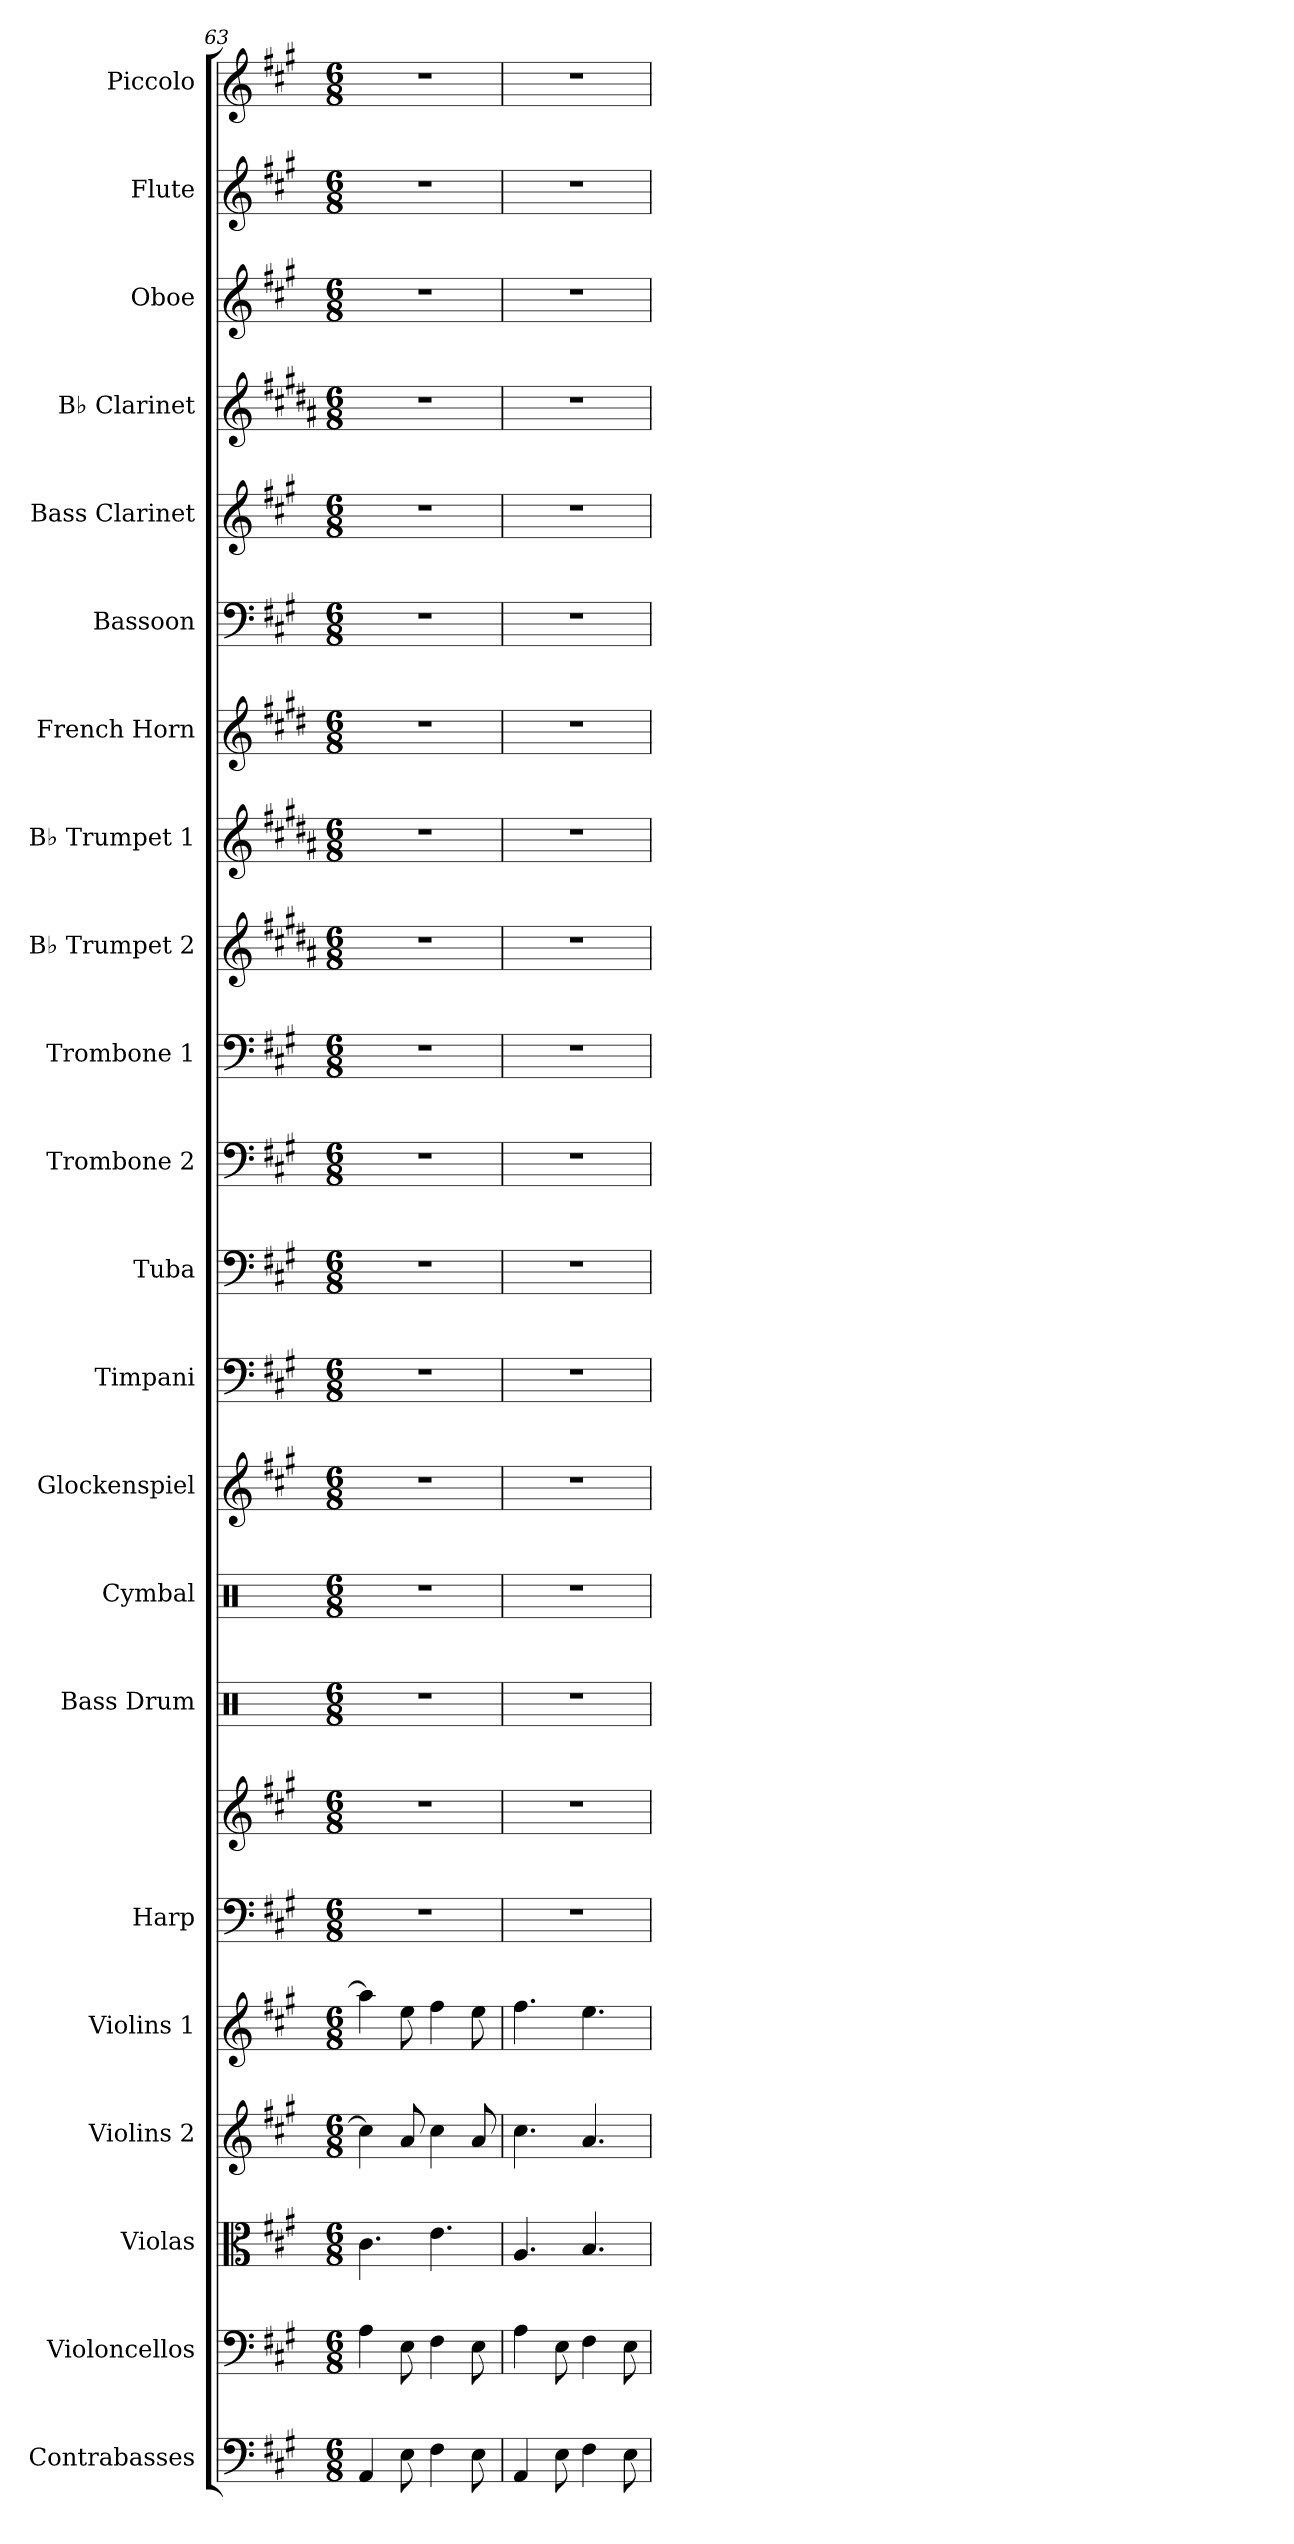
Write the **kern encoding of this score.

**kern	**kern	**kern	**kern	**kern	**kern	**kern	**kern	**kern	**kern	**kern	**kern	**kern	**kern	**kern	**kern	**kern	**kern	**kern	**kern	**kern	**kern	**kern
*part22	*part21	*part20	*part19	*part18	*part17	*part17	*part16	*part15	*part14	*part13	*part12	*part11	*part10	*part9	*part8	*part7	*part6	*part5	*part4	*part3	*part2	*part1
*staff23	*staff22	*staff21	*staff20	*staff19	*staff18	*staff17	*staff16	*staff15	*staff14	*staff13	*staff12	*staff11	*staff10	*staff9	*staff8	*staff7	*staff6	*staff5	*staff4	*staff3	*staff2	*staff1
*I"Contrabasses	*I"Violoncellos	*I"Violas	*I"Violins 2	*I"Violins 1	*I"Harp	*	*I"Bass Drum	*I"Cymbal	*I"Glockenspiel	*I"Timpani	*I"Tuba	*I"Trombone 2	*I"Trombone 1	*I"B♭ Trumpet 2	*I"B♭ Trumpet 1	*I"French Horn	*I"Bassoon	*I"Bass Clarinet	*I"B♭ Clarinet	*I"Oboe	*I"Flute	*I"Piccolo
*I'Cbs.	*I'Vcs.	*I'Vlas.	*I'Vlns. 2	*I'Vlns. 1	*I'Hrp.	*	*I'B. Dr.	*I'Cym.	*I'Glock.	*I'Timp.	*I'Tba.	*I'Tbn. 2	*I'Tbn. 1	*I'B♭ Tpt. 2	*I'B♭ Tpt. 1	*I'F Hn.	*I'Bsn.	*I'B. Cl.	*I'B♭ Cl.	*I'Ob.	*I'Fl.	*I'Picc.
*clefF4	*clefF4	*clefC3	*clefG2	*clefG2	*clefF4	*clefG2	*clefX	*clefX	*clefG2	*clefF4	*clefF4	*clefF4	*clefF4	*clefG2	*clefG2	*clefG2	*clefF4	*clefG2	*clefG2	*clefG2	*clefG2	*clefG2
*ITrd7c12	*	*	*	*	*	*	*	*	*ITrd-14c-24	*	*	*	*	*ITrd1c2	*ITrd1c2	*ITrd4c7	*	*ITrd8c14	*ITrd1c2	*	*	*ITrd-7c-12
*k[f#c#g#]	*k[f#c#g#]	*k[f#c#g#]	*k[f#c#g#]	*k[f#c#g#]	*k[f#c#g#]	*k[f#c#g#]	*k[]	*k[]	*k[f#c#g#]	*k[f#c#g#]	*k[f#c#g#]	*k[f#c#g#]	*k[f#c#g#]	*k[f#c#g#]	*k[f#c#g#]	*k[f#c#g#]	*k[f#c#g#]	*k[f#c#g#]	*k[f#c#g#]	*k[f#c#g#]	*k[f#c#g#]	*k[f#c#g#]
*M6/8	*M6/8	*M6/8	*M6/8	*M6/8	*M6/8	*M6/8	*M6/8	*M6/8	*M6/8	*M6/8	*M6/8	*M6/8	*M6/8	*M6/8	*M6/8	*M6/8	*M6/8	*M6/8	*M6/8	*M6/8	*M6/8	*M6/8
=63	=63	=63	=63	=63	=63	=63	=63	=63	=63	=63	=63	=63	=63	=63	=63	=63	=63	=63	=63	=63	=63	=63
4AAA/	4A\	4.c#\	4cc#\]	4aa\]	2.r	2.r	2.r	2.r	2.r	2.r	2.r	2.r	2.r	2.r	2.r	2.r	2.r	2.r	2.r	2.r	2.r	2.r
8EE\	8E\	.	8a/	8ee\	.	.	.	.	.	.	.	.	.	.	.	.	.	.	.	.	.	.
4FF#\	4F#\	4.e\	4cc#\	4ff#\	.	.	.	.	.	.	.	.	.	.	.	.	.	.	.	.	.	.
8EE\	8E\	.	8a/	8ee\	.	.	.	.	.	.	.	.	.	.	.	.	.	.	.	.	.	.
=64	=64	=64	=64	=64	=64	=64	=64	=64	=64	=64	=64	=64	=64	=64	=64	=64	=64	=64	=64	=64	=64	=64
4AAA/	4A\	4.A/	4.cc#\	4.ff#\	2.r	2.r	2.r	2.r	2.r	2.r	2.r	2.r	2.r	2.r	2.r	2.r	2.r	2.r	2.r	2.r	2.r	2.r
8EE\	8E\	.	.	.	.	.	.	.	.	.	.	.	.	.	.	.	.	.	.	.	.	.
4FF#\	4F#\	4.B/	4.a/	4.ee\	.	.	.	.	.	.	.	.	.	.	.	.	.	.	.	.	.	.
8EE\	8E\	.	.	.	.	.	.	.	.	.	.	.	.	.	.	.	.	.	.	.	.	.
=	=	=	=	=	=	=	=	=	=	=	=	=	=	=	=	=	=	=	=	=	=	=
*-	*-	*-	*-	*-	*-	*-	*-	*-	*-	*-	*-	*-	*-	*-	*-	*-	*-	*-	*-	*-	*-	*-
